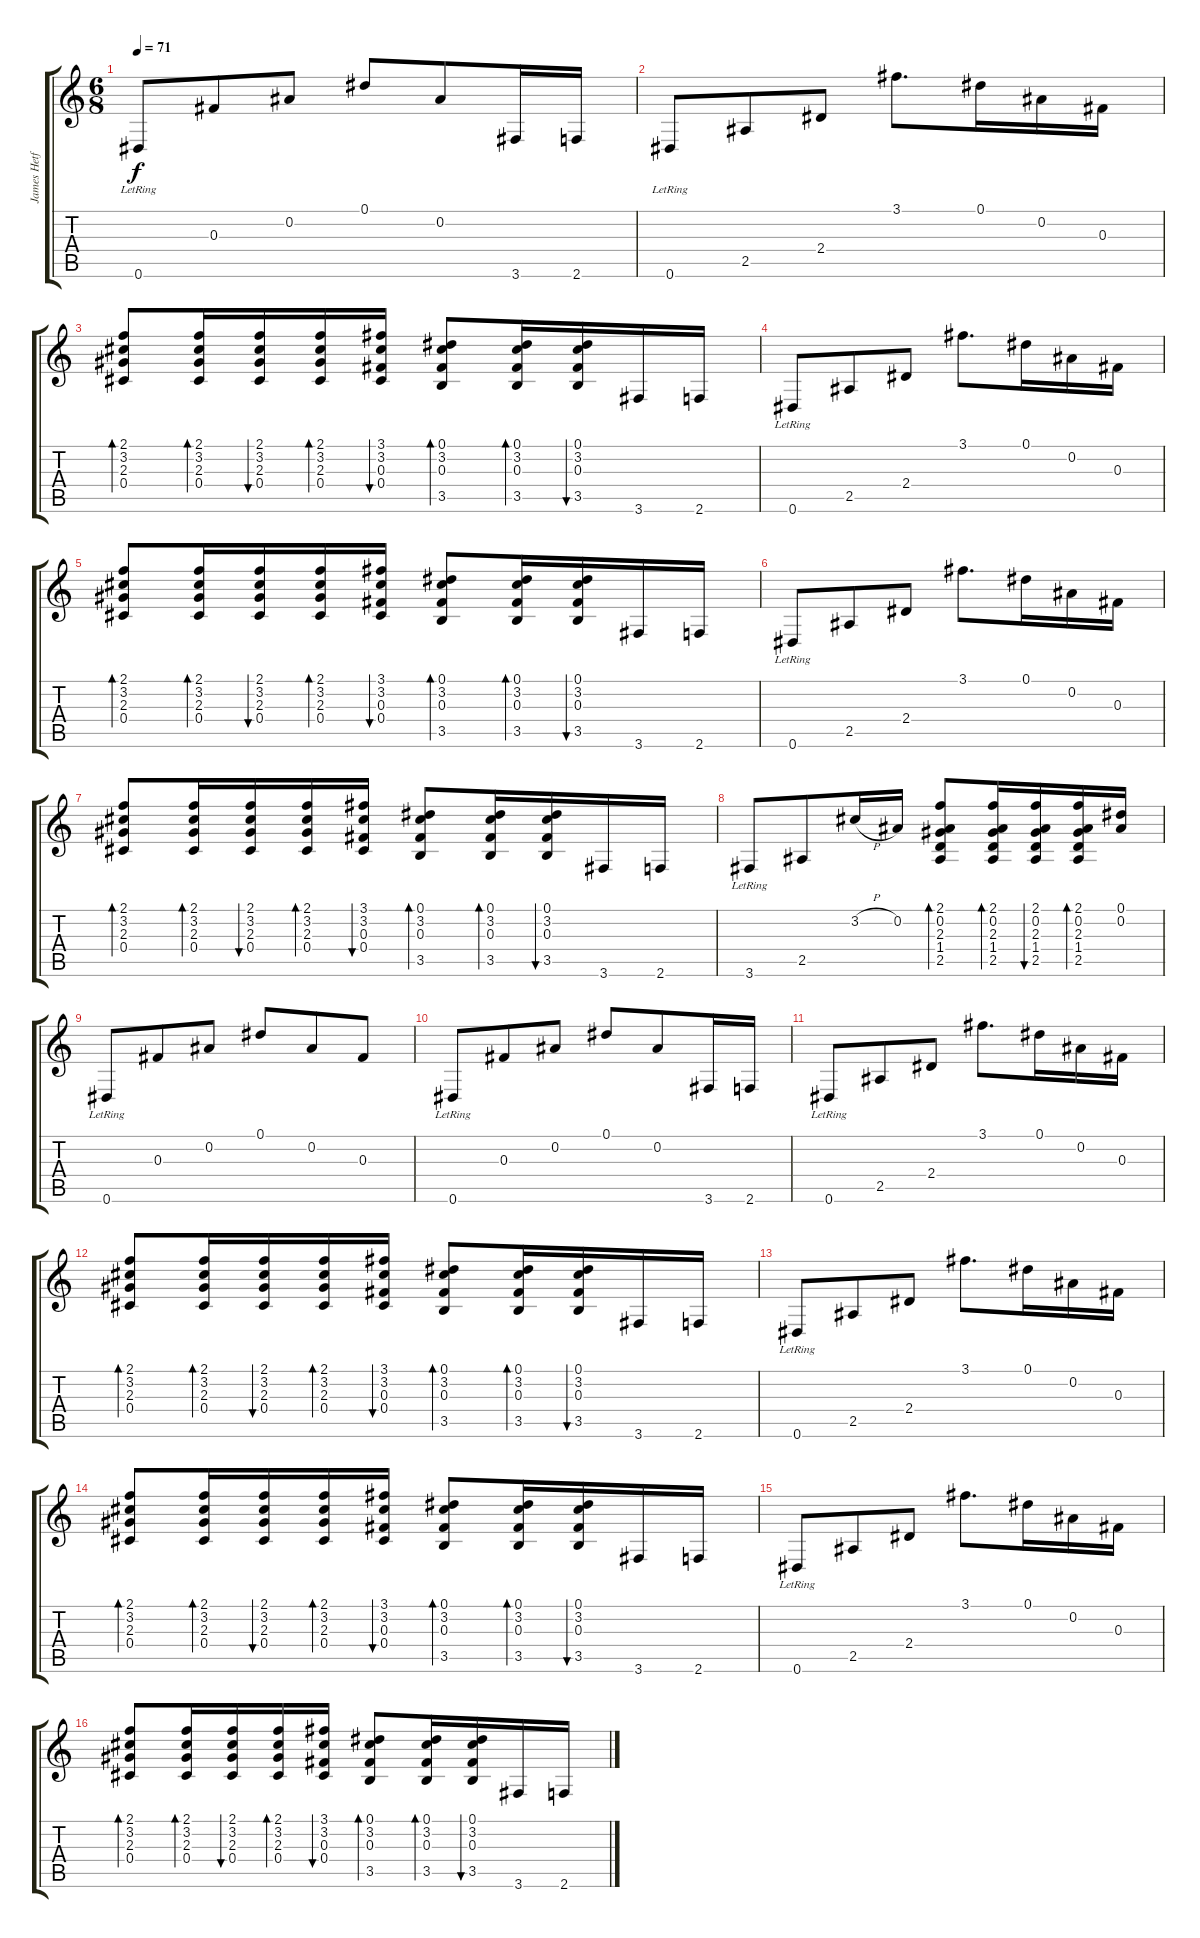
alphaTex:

\track ("James Hetfield" "James Hetf") {instrument acousticguitarsteel}
\staff {score tabs}
\tuning (Eb4 Bb3 Gb3 Db3 Ab2 Eb2) {hide}
\ts (6 8)
\tempo 71
\clef g2
\ks c
0.6{lr}.8{dy f} 0.3.8 0.2.8 0.1.8 0.2.8 3.6.16 2.6.16 |
0.6{lr}.8 2.5.8 2.4.8 3.1.8{d} 0.1.16 0.2.16 0.3.16 |
(2.1 3.2 2.3 0.4).8{bd 60} (2.1 3.2 2.3 0.4).16{bd 60} (2.1 3.2 2.3 0.4).16{bu 60} (2.1 3.2 2.3 0.4).16{bd 60} (3.1 3.2 0.3 0.4).16{bu 60} (0.1 3.2 0.3 3.5).8{bd 60} (0.1 3.2 0.3 3.5).16{bd 60} (0.1 3.2 0.3 3.5).16{bu 60} 3.6.16 2.6.16 |
0.6{lr}.8 2.5.8 2.4.8 3.1.8{d} 0.1.16 0.2.16 0.3.16 |
(2.1 3.2 2.3 0.4).8{bd 60} (2.1 3.2 2.3 0.4).16{bd 60} (2.1 3.2 2.3 0.4).16{bu 60} (2.1 3.2 2.3 0.4).16{bd 60} (3.1 3.2 0.3 0.4).16{bu 60} (0.1 3.2 0.3 3.5).8{bd 60} (0.1 3.2 0.3 3.5).16{bd 60} (0.1 3.2 0.3 3.5).16{bu 60} 3.6.16 2.6.16 |
0.6{lr}.8 2.5.8 2.4.8 3.1.8{d} 0.1.16 0.2.16 0.3.16 |
(2.1 3.2 2.3 0.4).8{bd 60} (2.1 3.2 2.3 0.4).16{bd 60} (2.1 3.2 2.3 0.4).16{bu 60} (2.1 3.2 2.3 0.4).16{bd 60} (3.1 3.2 0.3 0.4).16{bu 60} (0.1 3.2 0.3 3.5).8{bd 60} (0.1 3.2 0.3 3.5).16{bd 60} (0.1 3.2 0.3 3.5).16{bu 60} 3.6.16 2.6.16 |
3.6{lr}.8 2.5.8 3.2{h}.16 0.2.16 (2.1 0.2 2.3 1.4 2.5).8{bd 60} (2.1 0.2 2.3 1.4 2.5).16{bd 60} (2.1 0.2 2.3 1.4 2.5).16{bu 60} (2.1 0.2 2.3 1.4 2.5).16{bd 60} (0.1 0.2).16 |
0.6{lr}.8 0.3.8 0.2.8 0.1.8 0.2.8 0.3.8 |
0.6{lr}.8 0.3.8 0.2.8 0.1.8 0.2.8 3.6.16 2.6.16 |
0.6{lr}.8 2.5.8 2.4.8 3.1.8{d} 0.1.16 0.2.16 0.3.16 |
(2.1 3.2 2.3 0.4).8{bd 60} (2.1 3.2 2.3 0.4).16{bd 60} (2.1 3.2 2.3 0.4).16{bu 60} (2.1 3.2 2.3 0.4).16{bd 60} (3.1 3.2 0.3 0.4).16{bu 60} (0.1 3.2 0.3 3.5).8{bd 60} (0.1 3.2 0.3 3.5).16{bd 60} (0.1 3.2 0.3 3.5).16{bu 60} 3.6.16 2.6.16 |
0.6{lr}.8 2.5.8 2.4.8 3.1.8{d} 0.1.16 0.2.16 0.3.16 |
(2.1 3.2 2.3 0.4).8{bd 60} (2.1 3.2 2.3 0.4).16{bd 60} (2.1 3.2 2.3 0.4).16{bu 60} (2.1 3.2 2.3 0.4).16{bd 60} (3.1 3.2 0.3 0.4).16{bu 60} (0.1 3.2 0.3 3.5).8{bd 60} (0.1 3.2 0.3 3.5).16{bd 60} (0.1 3.2 0.3 3.5).16{bu 60} 3.6.16 2.6.16 |
0.6{lr}.8 2.5.8 2.4.8 3.1.8{d} 0.1.16 0.2.16 0.3.16 |
(2.1 3.2 2.3 0.4).8{bd 60} (2.1 3.2 2.3 0.4).16{bd 60} (2.1 3.2 2.3 0.4).16{bu 60} (2.1 3.2 2.3 0.4).16{bd 60} (3.1 3.2 0.3 0.4).16{bu 60} (0.1 3.2 0.3 3.5).8{bd 60} (0.1 3.2 0.3 3.5).16{bd 60} (0.1 3.2 0.3 3.5).16{bu 60} 3.6.16 2.6.16
